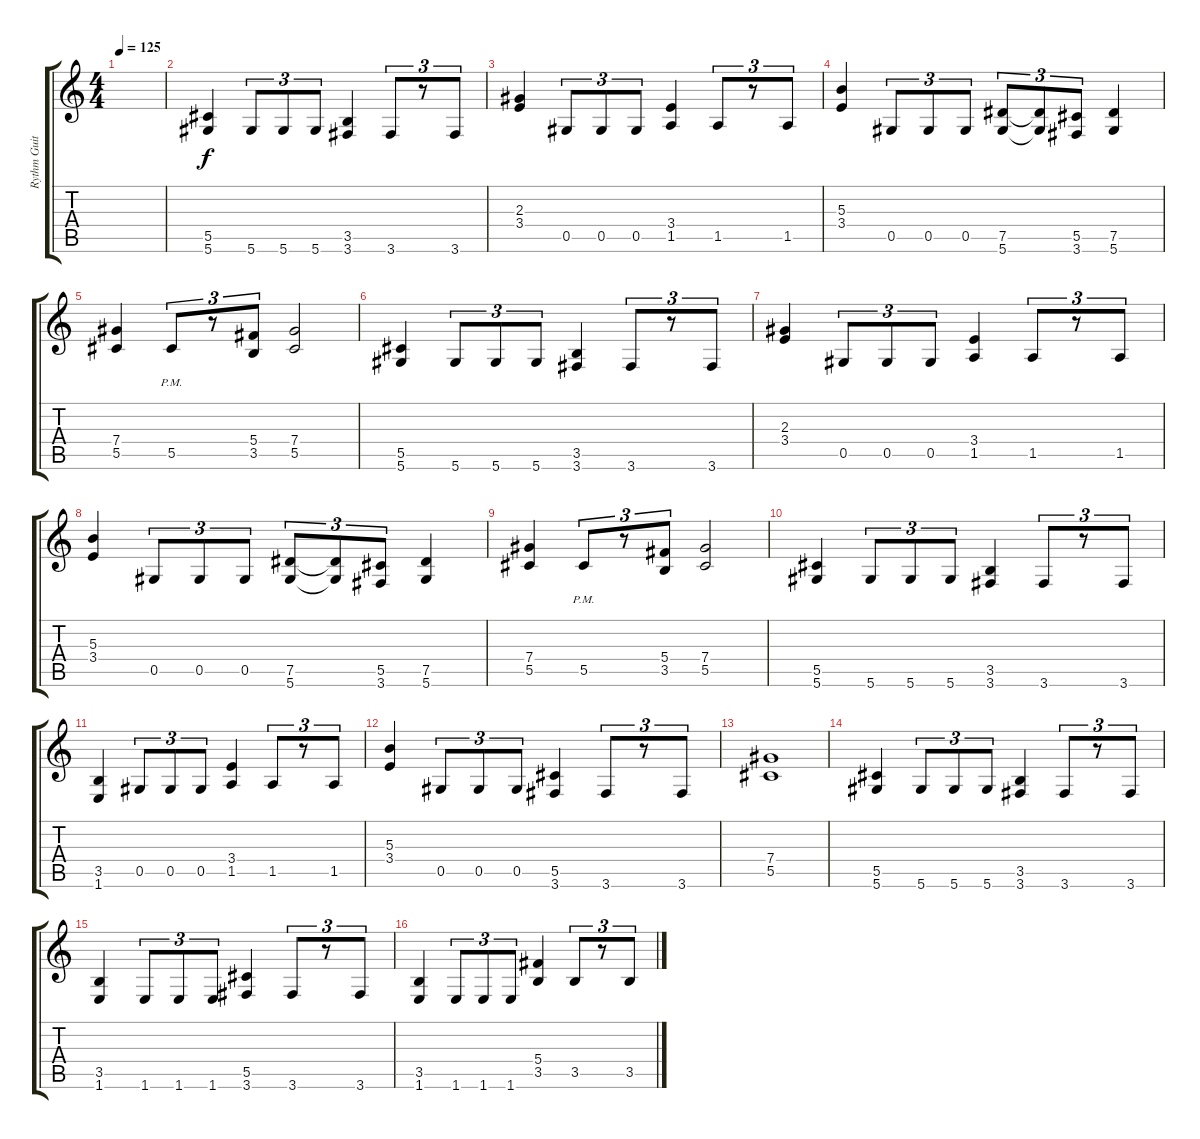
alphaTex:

\track ("Rythm Guitar" "Rythm Guit") {instrument distortionguitar}
\staff {score tabs}
\tuning (Eb4 Bb3 Gb3 Db3 Ab2 Eb2) {hide}
\ts (4 4)
\tempo 125
\clef g2
\ks c
|
(5.5 5.6).4 5.6.8{tu (3 2)} 5.6.8{tu (3 2)} 5.6.8{tu (3 2)} (3.5 3.6).4 3.6.8{tu (3 2)} r.8{tu (3 2)} 3.6.8{tu (3 2)} |
(2.3 3.4).4 0.5.8{tu (3 2)} 0.5.8{tu (3 2)} 0.5.8{tu (3 2)} (3.4 1.5).4 1.5.8{tu (3 2)} r.8{tu (3 2)} 1.5.8{tu (3 2)} |
(5.3 3.4).4 0.5.8{tu (3 2)} 0.5.8{tu (3 2)} 0.5.8{tu (3 2)} (7.5 5.6).8{tu (3 2)} (7.5{t} 5.6{t}).8{tu (3 2)} (5.5 3.6).8{tu (3 2)} (7.5 5.6).4 |
(7.4 5.5).4 5.5{pm}.8{tu (3 2)} r.8{tu (3 2)} (5.4 3.5).8{tu (3 2)} (7.4 5.5).2 |
(5.5 5.6).4 5.6.8{tu (3 2)} 5.6.8{tu (3 2)} 5.6.8{tu (3 2)} (3.5 3.6).4 3.6.8{tu (3 2)} r.8{tu (3 2)} 3.6.8{tu (3 2)} |
(2.3 3.4).4 0.5.8{tu (3 2)} 0.5.8{tu (3 2)} 0.5.8{tu (3 2)} (3.4 1.5).4 1.5.8{tu (3 2)} r.8{tu (3 2)} 1.5.8{tu (3 2)} |
(5.3 3.4).4 0.5.8{tu (3 2)} 0.5.8{tu (3 2)} 0.5.8{tu (3 2)} (7.5 5.6).8{tu (3 2)} (7.5{t} 5.6{t}).8{tu (3 2)} (5.5 3.6).8{tu (3 2)} (7.5 5.6).4 |
(7.4 5.5).4 5.5{pm}.8{tu (3 2)} r.8{tu (3 2)} (5.4 3.5).8{tu (3 2)} (7.4 5.5).2 |
(5.5 5.6).4 5.6.8{tu (3 2)} 5.6.8{tu (3 2)} 5.6.8{tu (3 2)} (3.5 3.6).4 3.6.8{tu (3 2)} r.8{tu (3 2)} 3.6.8{tu (3 2)} |
(3.5 1.6).4 0.5.8{tu (3 2)} 0.5.8{tu (3 2)} 0.5.8{tu (3 2)} (3.4 1.5).4 1.5.8{tu (3 2)} r.8{tu (3 2)} 1.5.8{tu (3 2)} |
(5.3 3.4).4 0.5.8{tu (3 2)} 0.5.8{tu (3 2)} 0.5.8{tu (3 2)} (5.5 3.6).4 3.6.8{tu (3 2)} r.8{tu (3 2)} 3.6.8{tu (3 2)} |
(7.4 5.5).1 |
(5.5 5.6).4 5.6.8{tu (3 2)} 5.6.8{tu (3 2)} 5.6.8{tu (3 2)} (3.5 3.6).4 3.6.8{tu (3 2)} r.8{tu (3 2)} 3.6.8{tu (3 2)} |
(3.5 1.6).4 1.6.8{tu (3 2)} 1.6.8{tu (3 2)} 1.6.8{tu (3 2)} (5.5 3.6).4 3.6.8{tu (3 2)} r.8{tu (3 2)} 3.6.8{tu (3 2)} |
(3.5 1.6).4 1.6.8{tu (3 2)} 1.6.8{tu (3 2)} 1.6.8{tu (3 2)} (5.4 3.5).4 3.5.8{tu (3 2)} r.8{tu (3 2)} 3.5.8{tu (3 2)}
